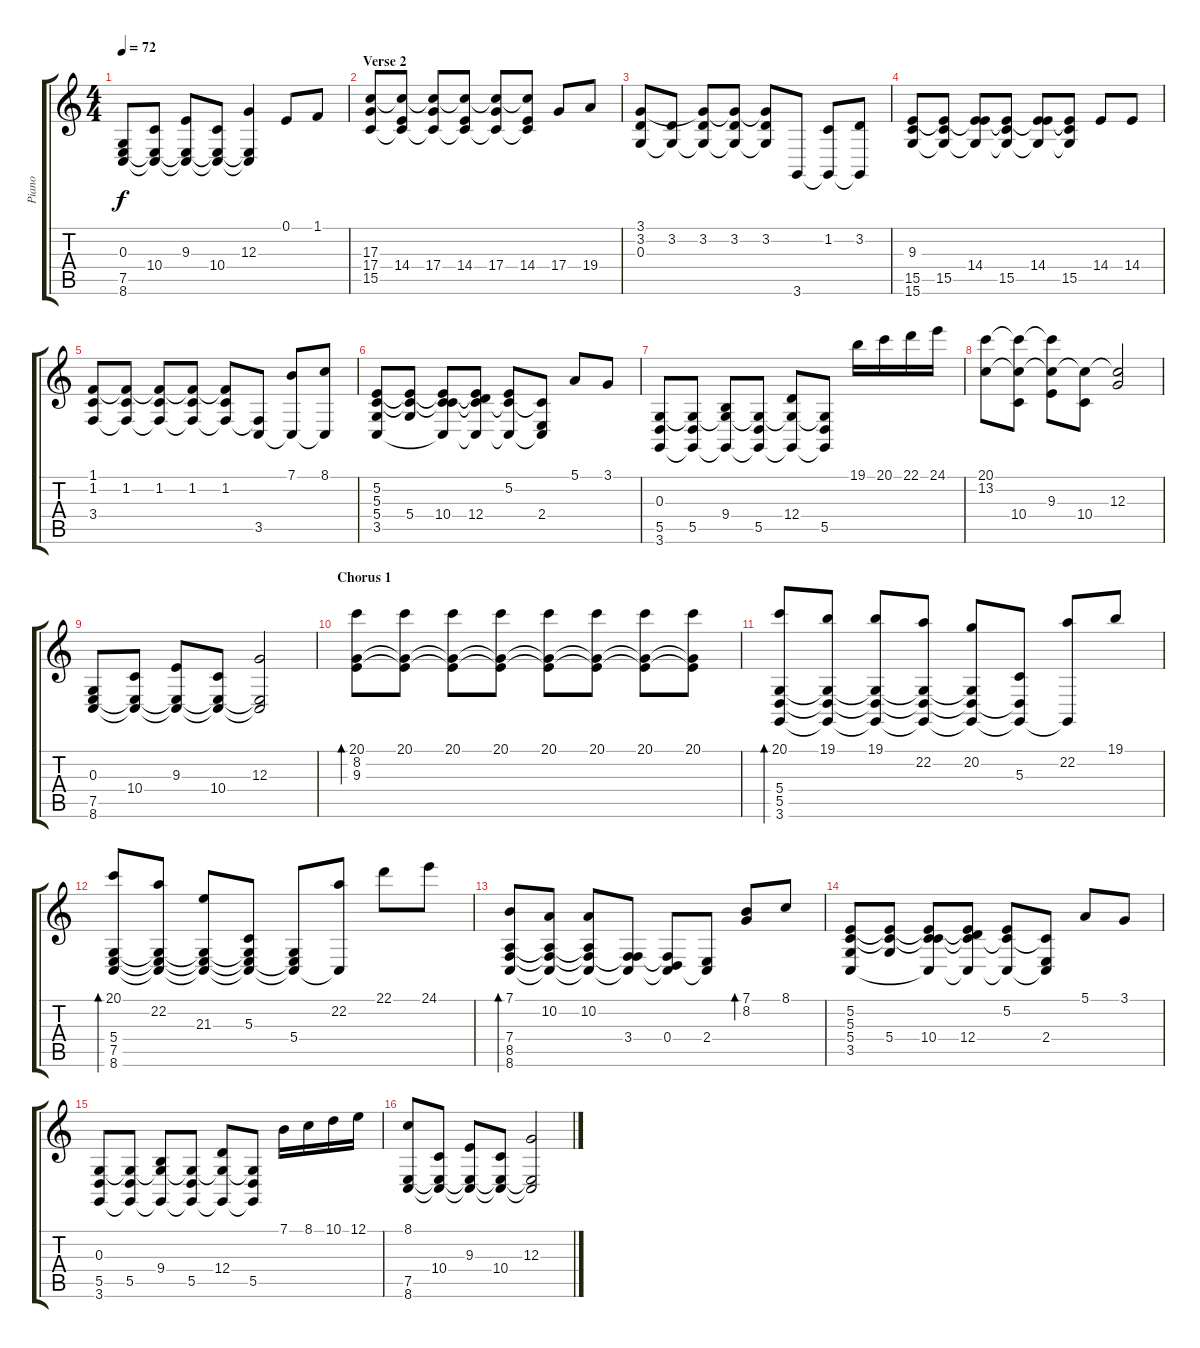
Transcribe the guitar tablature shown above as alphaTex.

\track ("Piano" "Piano") {instrument electricgrandpiano}
\staff {score tabs}
\tuning (E4 B3 G3 D3 A2 E2) {hide}
\ts (4 4)
\tempo 72
\clef g2
\ks c
(0.3 7.5 8.6).8{dy f} (10.4 7.5{t} 8.6{t}).8 (9.3 7.5{t} 8.6{t}).8 (10.4 7.5{t} 8.6{t}).8 (12.3 7.5{t} 8.6{t}).4 0.1.8 1.1.8 |
\section ("" "Verse 2")
(17.3 17.4 15.5).8 (17.3{t} 14.4 15.5{t}).8 (17.3{t} 17.4 15.5{t}).8 (17.3{t} 14.4 15.5{t}).8 (17.3{t} 17.4 15.5{t}).8 (17.3{t} 14.4 15.5{t}).8 17.4.8 19.4.8 |
(3.1 3.2 0.3).8 (3.2 0.3{t}).8 (3.1{t} 3.2 0.3{t}).8 (3.1{t} 3.2 0.3{t}).8 (3.1{t} 3.2 0.3{t}).8 3.6.8 (1.2 3.6{t}).8 (3.2 3.6{t}).8 |
(9.3 15.5 15.6).8 (9.3{t} 15.5 15.6{t}).8 (9.3{t} 14.4 15.6{t}).8 (9.3{t} 15.5 15.6{t}).8 (9.3{t} 14.4 15.6{t}).8 (9.3{t} 15.5 15.6{t}).8 14.4.8 14.4.8 |
(1.1 1.2 3.4).8 (1.1{t} 1.2 3.4{t}).8 (1.1{t} 1.2 3.4{t}).8 (1.1{t} 1.2 3.4{t}).8 (1.1{t} 1.2 3.4{t}).8 (3.4{t} 3.5).8 (7.1 3.5{t}).8 (8.1 3.5{t}).8 |
(5.2 5.3 5.4 3.5).8 (5.2{t} 5.3{t} 5.4).8 (5.2{t} 5.3{t} 10.4 3.5{t}).8 (5.2{t} 5.3{t} 12.4 3.5{t}).8 (5.2 5.3{t} 3.5{t}).8 (5.3{t} 2.4 3.5{t}).8 5.1.8 3.1.8 |
(0.3 5.5 3.6).8 (0.3{t} 5.5 3.6{t}).8 (0.3{t} 9.4 3.6{t}).8 (0.3{t} 5.5 3.6{t}).8 (0.3{t} 12.4 3.6{t}).8 (0.3{t} 5.5 3.6{t}).8 19.1.16 20.1.16 22.1.16 24.1.16 |
(20.1 13.2).8 (20.1{t} 13.2{t} 10.4).8 (20.1{t} 13.2{t} 9.3).8 (13.2{t} 10.4).8 (13.2{t} 12.3).2 |
(0.3 7.5 8.6).8 (10.4 7.5{t} 8.6{t}).8 (9.3 7.5{t} 8.6{t}).8 (10.4 7.5{t} 8.6{t}).8 (12.3 7.5{t} 8.6{t}).2 |
\section ("" "Chorus 1")
(20.1 8.2 9.3).8{bd 30} (20.1 8.2{t} 9.3{t}).8 (20.1 8.2{t} 9.3{t}).8 (20.1 8.2{t} 9.3{t}).8 (20.1 8.2{t} 9.3{t}).8 (20.1 8.2{t} 9.3{t}).8 (20.1 8.2{t} 9.3{t}).8 (20.1 8.2{t} 9.3{t}).8 |
(20.1 5.4 5.5 3.6).8{bd 60} (19.1 5.4{t} 5.5{t} 3.6{t}).8 (19.1 5.4{t} 5.5{t} 3.6{t}).8 (22.2 5.4{t} 5.5{t} 3.6{t}).8 (20.2 5.4{t} 5.5{t} 3.6{t}).8 (5.3 5.5{t} 3.6{t}).8 (22.2 3.6{t}).8 19.1.8 |
(20.1 5.4 7.5 8.6).8{bd 60} (22.2 5.4{t} 7.5{t} 8.6{t}).8 (21.3 5.4{t} 7.5{t} 8.6{t}).8 (5.3 5.4{t} 7.5{t} 8.6{t}).8 (5.4 7.5{t} 8.6{t}).8 (22.2 8.6{t}).8 22.1.8 24.1.8 |
(7.1 7.4 8.5 8.6).8{bd 60} (10.2 7.4{t} 8.5{t} 8.6{t}).8 (10.2 7.4{t} 8.5{t} 8.6{t}).8 (3.4 8.5{t} 8.6{t}).8 (0.4 8.5{t} 8.6{t}).8 (2.4 8.6{t}).8 (7.1 8.2).8{bd 240} 8.1.8 |
(5.2 5.3 5.4 3.5).8 (5.2{t} 5.3{t} 5.4).8 (5.2{t} 5.3{t} 10.4 3.5{t}).8 (5.2{t} 5.3{t} 12.4 3.5{t}).8 (5.2 5.3{t} 3.5{t}).8 (5.3{t} 2.4 3.5{t}).8 5.1.8 3.1.8 |
(0.3 5.5 3.6).8 (0.3{t} 5.5 3.6{t}).8 (0.3{t} 9.4 3.6{t}).8 (0.3{t} 5.5 3.6{t}).8 (0.3{t} 12.4 3.6{t}).8 (0.3{t} 5.5 3.6{t}).8 7.1.16 8.1.16 10.1.16 12.1.16 |
(8.1 7.5 8.6).8 (10.4 7.5{t} 8.6{t}).8 (9.3 7.5{t} 8.6{t}).8 (10.4 7.5{t} 8.6{t}).8 (12.3 7.5{t} 8.6{t}).2
